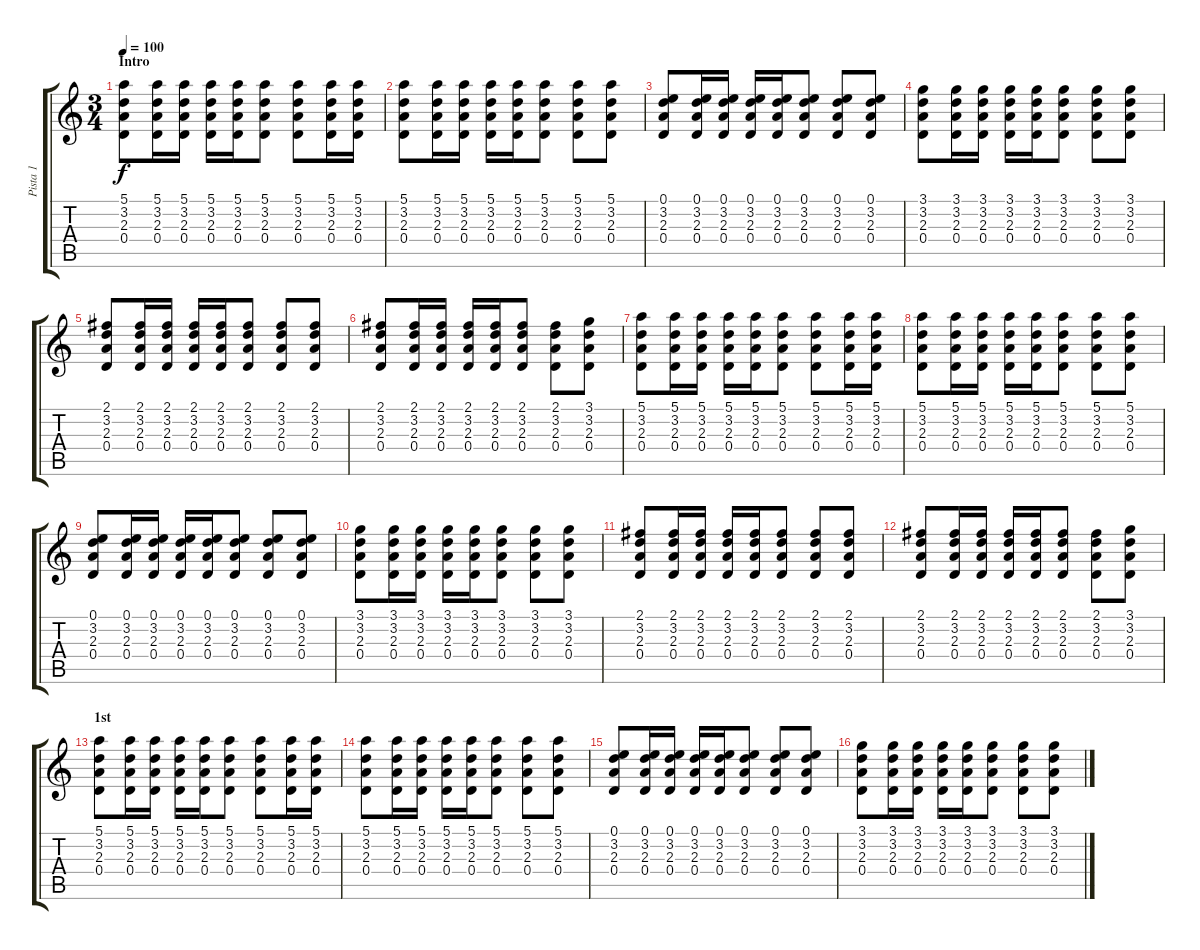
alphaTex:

\track ("Pista 1" "Pista 1") {instrument acousticguitarnylon}
\staff {score tabs}
\tuning (E4 B3 G3 D3 A2 E2) {hide}
\ts (3 4)
\section ("" "Intro")
\tempo 100
\clef g2
\ks c
(5.1 3.2 2.3 0.4).8{dy f instrument acousticguitarnylon} (5.1 3.2 2.3 0.4).16 (5.1 3.2 2.3 0.4).16 (5.1 3.2 2.3 0.4).16 (5.1 3.2 2.3 0.4).16 (5.1 3.2 2.3 0.4).8 (5.1 3.2 2.3 0.4).8 (5.1 3.2 2.3 0.4).16 (5.1 3.2 2.3 0.4).16 |
(5.1 3.2 2.3 0.4).8 (5.1 3.2 2.3 0.4).16 (5.1 3.2 2.3 0.4).16 (5.1 3.2 2.3 0.4).16 (5.1 3.2 2.3 0.4).16 (5.1 3.2 2.3 0.4).8 (5.1 3.2 2.3 0.4).8 (5.1 3.2 2.3 0.4).8 |
(0.1 3.2 2.3 0.4).8 (0.1 3.2 2.3 0.4).16 (0.1 3.2 2.3 0.4).16 (0.1 3.2 2.3 0.4).16 (0.1 3.2 2.3 0.4).16 (0.1 3.2 2.3 0.4).8 (0.1 3.2 2.3 0.4).8 (0.1 3.2 2.3 0.4).8 |
(3.1 3.2 2.3 0.4).8 (3.1 3.2 2.3 0.4).16 (3.1 3.2 2.3 0.4).16 (3.1 3.2 2.3 0.4).16 (3.1 3.2 2.3 0.4).16 (3.1 3.2 2.3 0.4).8 (3.1 3.2 2.3 0.4).8 (3.1 3.2 2.3 0.4).8 |
(2.1 3.2 2.3 0.4).8 (2.1 3.2 2.3 0.4).16 (2.1 3.2 2.3 0.4).16 (2.1 3.2 2.3 0.4).16 (2.1 3.2 2.3 0.4).16 (2.1 3.2 2.3 0.4).8 (2.1 3.2 2.3 0.4).8 (2.1 3.2 2.3 0.4).8 |
(2.1 3.2 2.3 0.4).8 (2.1 3.2 2.3 0.4).16 (2.1 3.2 2.3 0.4).16 (2.1 3.2 2.3 0.4).16 (2.1 3.2 2.3 0.4).16 (2.1 3.2 2.3 0.4).8 (2.1 3.2 2.3 0.4).8 (3.1 3.2 2.3 0.4).8 |
(5.1 3.2 2.3 0.4).8 (5.1 3.2 2.3 0.4).16 (5.1 3.2 2.3 0.4).16 (5.1 3.2 2.3 0.4).16 (5.1 3.2 2.3 0.4).16 (5.1 3.2 2.3 0.4).8 (5.1 3.2 2.3 0.4).8 (5.1 3.2 2.3 0.4).16 (5.1 3.2 2.3 0.4).16 |
(5.1 3.2 2.3 0.4).8 (5.1 3.2 2.3 0.4).16 (5.1 3.2 2.3 0.4).16 (5.1 3.2 2.3 0.4).16 (5.1 3.2 2.3 0.4).16 (5.1 3.2 2.3 0.4).8 (5.1 3.2 2.3 0.4).8 (5.1 3.2 2.3 0.4).8 |
(0.1 3.2 2.3 0.4).8 (0.1 3.2 2.3 0.4).16 (0.1 3.2 2.3 0.4).16 (0.1 3.2 2.3 0.4).16 (0.1 3.2 2.3 0.4).16 (0.1 3.2 2.3 0.4).8 (0.1 3.2 2.3 0.4).8 (0.1 3.2 2.3 0.4).8 |
(3.1 3.2 2.3 0.4).8 (3.1 3.2 2.3 0.4).16 (3.1 3.2 2.3 0.4).16 (3.1 3.2 2.3 0.4).16 (3.1 3.2 2.3 0.4).16 (3.1 3.2 2.3 0.4).8 (3.1 3.2 2.3 0.4).8 (3.1 3.2 2.3 0.4).8 |
(2.1 3.2 2.3 0.4).8 (2.1 3.2 2.3 0.4).16 (2.1 3.2 2.3 0.4).16 (2.1 3.2 2.3 0.4).16 (2.1 3.2 2.3 0.4).16 (2.1 3.2 2.3 0.4).8 (2.1 3.2 2.3 0.4).8 (2.1 3.2 2.3 0.4).8 |
(2.1 3.2 2.3 0.4).8 (2.1 3.2 2.3 0.4).16 (2.1 3.2 2.3 0.4).16 (2.1 3.2 2.3 0.4).16 (2.1 3.2 2.3 0.4).16 (2.1 3.2 2.3 0.4).8 (2.1 3.2 2.3 0.4).8 (3.1 3.2 2.3 0.4).8 |
\section ("" "1st")
(5.1 3.2 2.3 0.4).8 (5.1 3.2 2.3 0.4).16 (5.1 3.2 2.3 0.4).16 (5.1 3.2 2.3 0.4).16 (5.1 3.2 2.3 0.4).16 (5.1 3.2 2.3 0.4).8 (5.1 3.2 2.3 0.4).8 (5.1 3.2 2.3 0.4).16 (5.1 3.2 2.3 0.4).16 |
(5.1 3.2 2.3 0.4).8 (5.1 3.2 2.3 0.4).16 (5.1 3.2 2.3 0.4).16 (5.1 3.2 2.3 0.4).16 (5.1 3.2 2.3 0.4).16 (5.1 3.2 2.3 0.4).8 (5.1 3.2 2.3 0.4).8 (5.1 3.2 2.3 0.4).8 |
(0.1 3.2 2.3 0.4).8 (0.1 3.2 2.3 0.4).16 (0.1 3.2 2.3 0.4).16 (0.1 3.2 2.3 0.4).16 (0.1 3.2 2.3 0.4).16 (0.1 3.2 2.3 0.4).8 (0.1 3.2 2.3 0.4).8 (0.1 3.2 2.3 0.4).8 |
(3.1 3.2 2.3 0.4).8 (3.1 3.2 2.3 0.4).16 (3.1 3.2 2.3 0.4).16 (3.1 3.2 2.3 0.4).16 (3.1 3.2 2.3 0.4).16 (3.1 3.2 2.3 0.4).8 (3.1 3.2 2.3 0.4).8 (3.1 3.2 2.3 0.4).8
